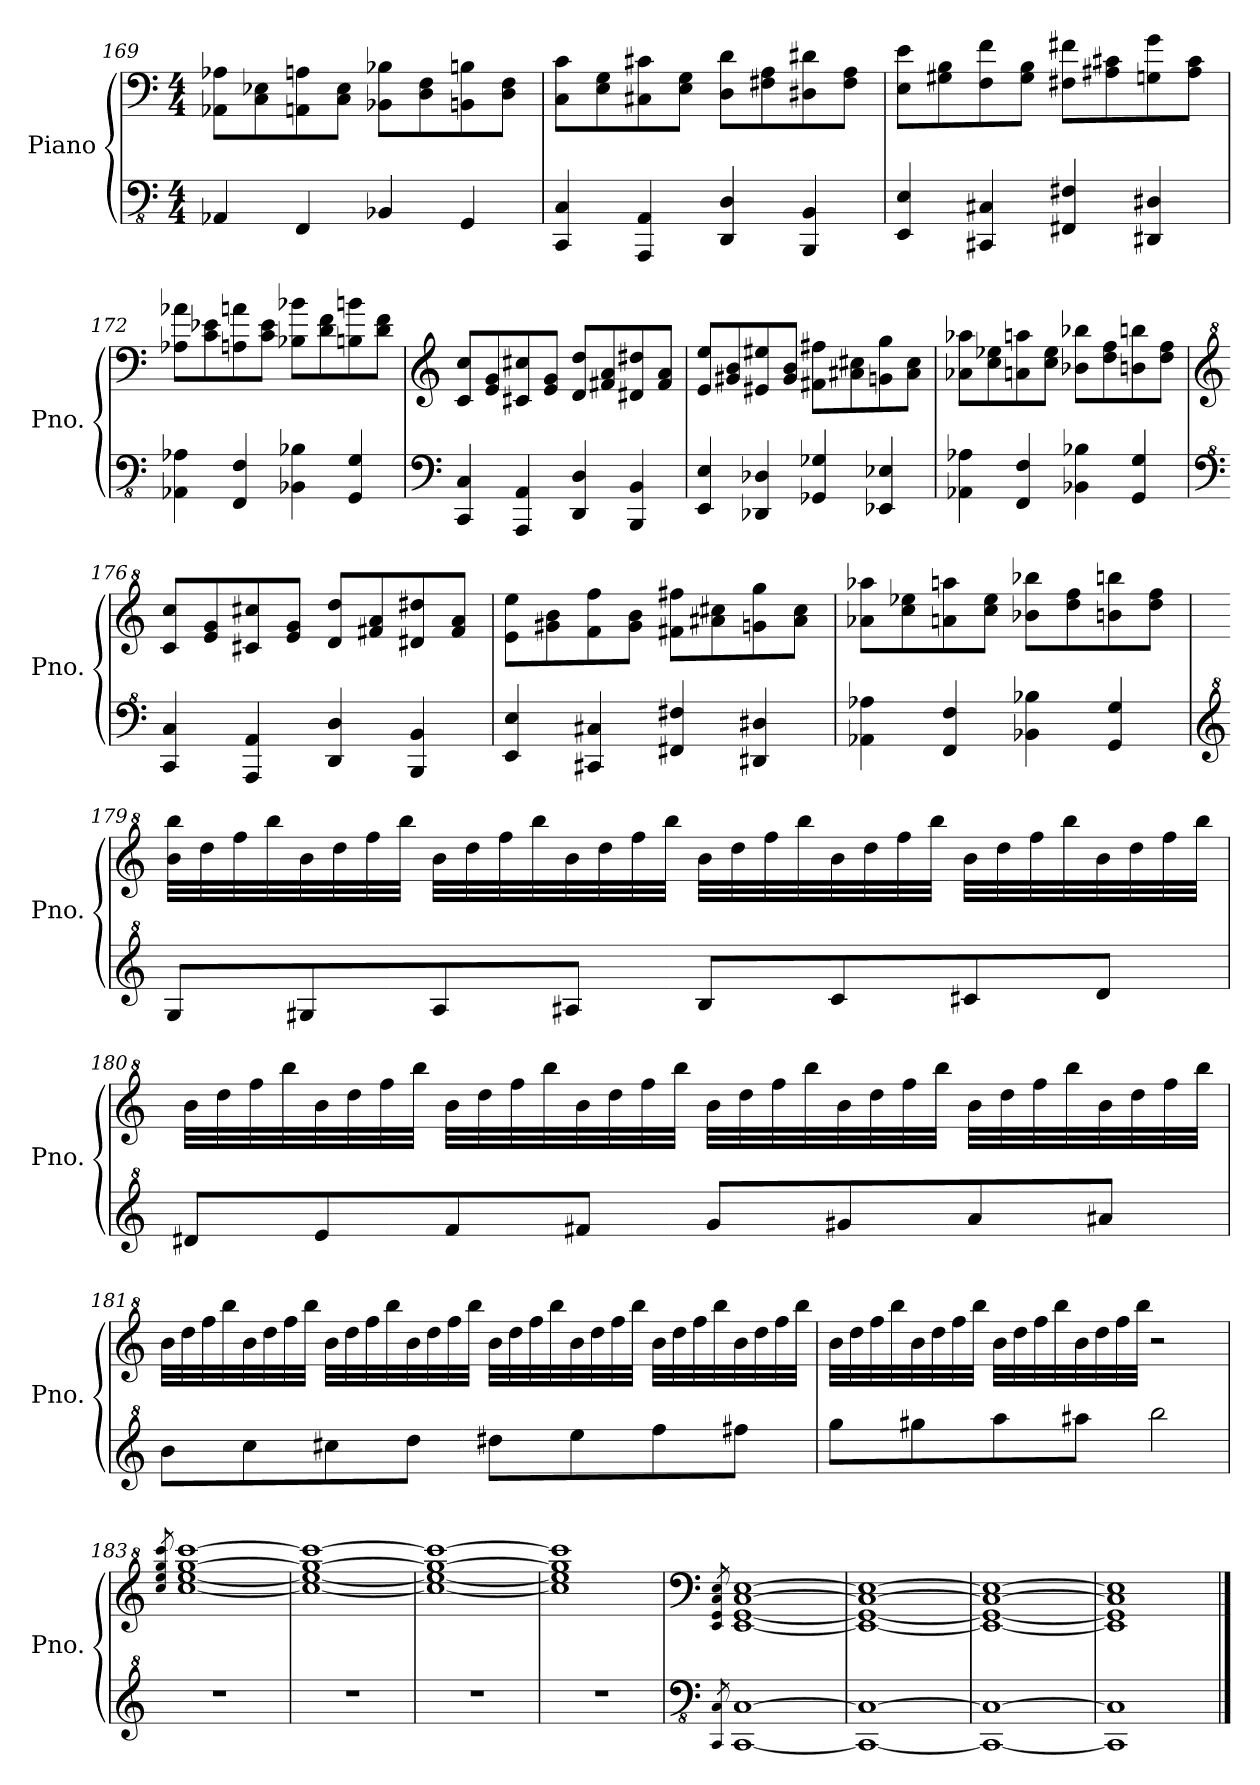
**kern	**kern
*part1	*part1
*staff2	*staff1
*I"Piano	*
*I'Pno.	*
*clefFv4	*clefF4
*k[]	*k[]
*M4/4	*M4/4
=169	=169
4AAA-X/	8AA-X\ 8A-X\L
.	8C\ 8E-X\
4FFF/	8AAn\ 8An\
.	8C\ 8E-\J
4BBB-X/	8BB-X\ 8B-X\L
.	8D\ 8F\
4GGG/	8BBn\ 8Bn\
.	8D\ 8F\J
=170	=170
4CCC/ 4CC/	8C\ 8c\L
.	8E\ 8G\
4AAAA/ 4AAA/	8C#X\ 8c#X\
.	8E\ 8G\J
4DDD/ 4DD/	8D\ 8d\L
.	8F#X\ 8A\
4BBBB/ 4BBB/	8D#X\ 8d#X\
.	8F#\ 8A\J
!!LO:LB:g=z
=171	=171
4EEE/ 4EE/	8E\ 8e\L
.	8G#X\ 8B\
4CCC#X/ 4CC#X/	8F\ 8f\
.	8G#\ 8B\J
4FFF#X/ 4FF#X/	8F#X\ 8f#X\L
.	8A#X\ 8c#X\
4DDD#X/ 4DD#X/	8Gn\ 8g\
.	8A#\ 8c#\J
=172	=172
4AAA-X\ 4AA-X\	8A-X\ 8a-X\L
.	8c\ 8e-X\
4FFF/ 4FF/	8An\ 8an\
.	8c\ 8e-\J
4BBB-X\ 4BB-X\	8B-X\ 8b-X\L
.	8d\ 8f\
4GGG/ 4GG/	8Bn\ 8bn\
.	8d\ 8f\J
=173	=173
*clefF4	*clefG2
4CC/ 4C/	8c/ 8cc/L
.	8e/ 8g/
4AAA/ 4AA/	8c#X/ 8cc#X/
.	8e/ 8g/J
4DD/ 4D/	8d/ 8dd/L
.	8f#X/ 8a/
4BBB/ 4BB/	8d#X/ 8dd#X/
.	8f#/ 8a/J
!!LO:LB:g=z
=174	=174
4EE/ 4E/	8e/ 8ee/L
.	8g#X/ 8b/
4DD-X/ 4D-X/	8e#X/ 8ee#X/
.	8g#/ 8b/J
4GG-X/ 4G-X/	8f#X\ 8ff#X\L
.	8a#X\ 8cc#X\
4EE-X/ 4E-X/	8gn\ 8gg\
.	8a#\ 8cc#\J
=175	=175
4AA-X\ 4A-X\	8a-X\ 8aa-X\L
.	8cc\ 8ee-X\
4FF/ 4F/	8an\ 8aan\
.	8cc\ 8ee-\J
4BB-X\ 4B-X\	8b-X\ 8bb-X\L
.	8dd\ 8ff\
4GG/ 4G/	8bn\ 8bbn\
.	8dd\ 8ff\J
=176	=176
*clefF^4	*clefG^2
4C/ 4c/	8cc/ 8ccc/L
.	8ee/ 8gg/
4AA/ 4A/	8cc#X/ 8ccc#X/
.	8ee/ 8gg/J
4D/ 4d/	8dd/ 8ddd/L
.	8ff#X/ 8aa/
4BB/ 4B/	8dd#X/ 8ddd#X/
.	8ff#/ 8aa/J
!!LO:LB:g=z
=177	=177
4E/ 4e/	8ee\ 8eee\L
.	8gg#X\ 8bb\
4C#X/ 4c#X/	8ff\ 8fff\
.	8gg#\ 8bb\J
4F#X/ 4f#X/	8ff#X\ 8fff#X\L
.	8aa#X\ 8ccc#X\
4D#X/ 4d#X/	8ggn\ 8ggg\
.	8aa#\ 8ccc#\J
=178	=178
4A-X\ 4a-X\	8aa-X\ 8aaa-X\L
.	8ccc\ 8eee-X\
4F/ 4f/	8aan\ 8aaan\
.	8ccc\ 8eee-\J
4B-X\ 4b-X\	8bb-X\ 8bbb-X\L
.	8ddd\ 8fff\
4G/ 4g/	8bbn\ 8bbbn\
.	8ddd\ 8fff\J
!!LO:PB:g=z
=179	=179
*clefG^2	*
8g/L	32bb\ 32bbb\LLL
.	32ddd\
.	32fff\
.	32bbb\
8g#X/	32bb\
.	32ddd\
.	32fff\
.	32bbb\JJJ
8a/	32bb\LLL
.	32ddd\
.	32fff\
.	32bbb\
8a#X/J	32bb\
.	32ddd\
.	32fff\
.	32bbb\JJJ
8b/L	32bb\LLL
.	32ddd\
.	32fff\
.	32bbb\
8cc/	32bb\
.	32ddd\
.	32fff\
.	32bbb\JJJ
8cc#X/	32bb\LLL
.	32ddd\
.	32fff\
.	32bbb\
8dd/J	32bb\
.	32ddd\
.	32fff\
.	32bbb\JJJ
!!LO:LB:g=z
=180	=180
8dd#X/L	32bb\LLL
.	32ddd\
.	32fff\
.	32bbb\
8ee/	32bb\
.	32ddd\
.	32fff\
.	32bbb\JJJ
8ff/	32bb\LLL
.	32ddd\
.	32fff\
.	32bbb\
8ff#X/J	32bb\
.	32ddd\
.	32fff\
.	32bbb\JJJ
8gg/L	32bb\LLL
.	32ddd\
.	32fff\
.	32bbb\
8gg#X/	32bb\
.	32ddd\
.	32fff\
.	32bbb\JJJ
8aa/	32bb\LLL
.	32ddd\
.	32fff\
.	32bbb\
8aa#X/J	32bb\
.	32ddd\
.	32fff\
.	32bbb\JJJ
!!LO:LB:g=z
=181	=181
8bb\L	32bb\LLL
.	32ddd\
.	32fff\
.	32bbb\
8ccc\	32bb\
.	32ddd\
.	32fff\
.	32bbb\JJJ
8ccc#X\	32bb\LLL
.	32ddd\
.	32fff\
.	32bbb\
8ddd\J	32bb\
.	32ddd\
.	32fff\
.	32bbb\JJJ
8ddd#X\L	32bb\LLL
.	32ddd\
.	32fff\
.	32bbb\
8eee\	32bb\
.	32ddd\
.	32fff\
.	32bbb\JJJ
8fff\	32bb\LLL
.	32ddd\
.	32fff\
.	32bbb\
8fff#X\J	32bb\
.	32ddd\
.	32fff\
.	32bbb\JJJ
=182	=182
8ggg\L	32bb\LLL
.	32ddd\
.	32fff\
.	32bbb\
8ggg#X\	32bb\
.	32ddd\
.	32fff\
.	32bbb\JJJ
8aaa\	32bb\LLL
.	32ddd\
.	32fff\
.	32bbb\
8aaa#X\J	32bb\
.	32ddd\
.	32fff\
.	32bbb\JJJ
2bbb\	2r
!!LO:LB:g=z
=183	=183
.	8qccc/ 8qeee/ 8qggg/ 8qcccc/
1r	[1ccc [1eee [1ggg [1cccc
=184	=184
1r	1ccc_ 1eee_ 1ggg_ 1cccc_
=185	=185
1r	1ccc_ 1eee_ 1ggg_ 1cccc_
=186	=186
1r	1ccc] 1eee] 1ggg] 1cccc]
=187	=187
*clefFv4	*clefF4
8qCCC/ 8qCC/	8qEE/ 8qGG/ 8qC/ 8qE/
[1CCC [1CC	[1EE [1GG [1C [1E
=188	=188
1CCC_ 1CC_	1EE_ 1GG_ 1C_ 1E_
=189	=189
1CCC_ 1CC_	1EE_ 1GG_ 1C_ 1E_
=190	=190
1CCC] 1CC]	1EE] 1GG] 1C] 1E]
==	==
*-	*-
